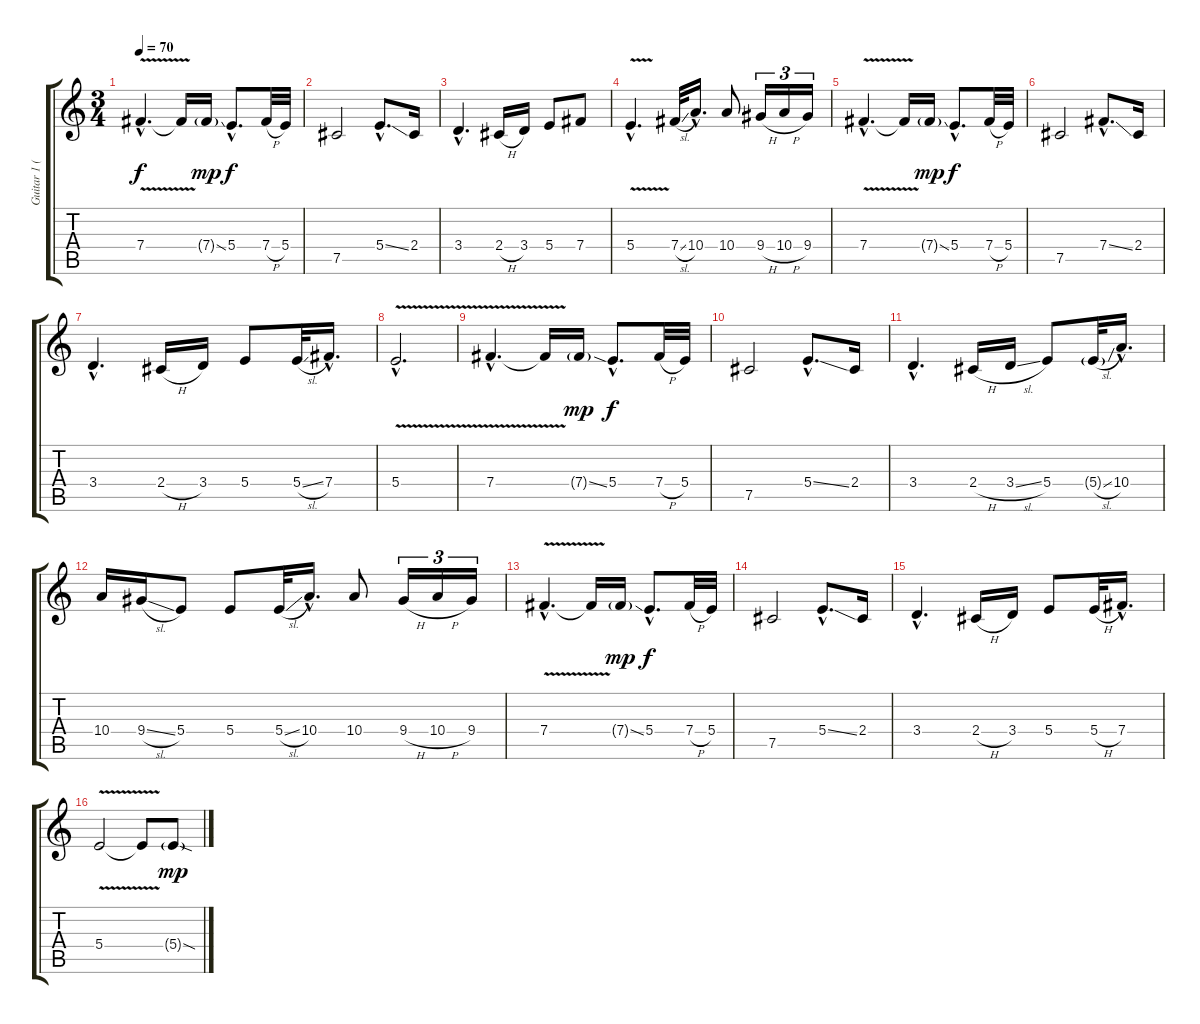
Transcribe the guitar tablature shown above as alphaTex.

\track ("Guitar 1 (Distortion)" "Guitar 1 (") {instrument distortionguitar}
\staff {score tabs}
\tuning (Db4 Ab3 E3 B2 Gb2 Db2) {hide}
\ts (3 4)
\tempo 70
\clef g2
\ks c
7.4{v hac}.4{d dy f} 7.4{t}.16 7.4{ss g}.16{dy mp} 5.4{hac}.8{d dy f} 7.4{h}.32 5.4.32 |
7.5.2 5.4{ss hac}.8{d} 2.4.16 |
3.4{hac}.4{d} 2.4{h}.16 3.4.16 5.4.8 7.4.8 |
5.4{v hac}.4{d} 7.4{sl}.32 10.4{hac}.16{d} 10.4.8 9.4{h}.16{tu (3 2)} 10.4{h}.16{tu (3 2)} 9.4.16{tu (3 2)} |
7.4{v hac}.4{d} 7.4{t}.16 7.4{ss g}.16{dy mp} 5.4{hac}.8{d dy f} 7.4{h}.32 5.4.32 |
7.5.2 7.4{ss hac}.8{d} 2.4.16 |
3.4{hac}.4{d} 2.4{h}.16 3.4.16 5.4.8 5.4{sl}.32 7.4{hac}.16{d} |
5.4{v hac}.2{d} |
7.4{v hac}.4{d} 7.4{t}.16 7.4{ss g}.16{dy mp} 5.4{hac}.8{d dy f} 7.4{h}.32 5.4.32 |
7.5.2 5.4{ss hac}.8{d} 2.4.16 |
3.4{hac}.4{d} 2.4{h}.16 3.4{sl}.16 5.4.8 5.4{sl g}.32 10.4{hac}.16{d} |
10.4.16 9.4{sl}.16 5.4.8 5.4.8 5.4{sl}.32 10.4{hac}.16{d} 10.4.8 9.4{h}.16{tu (3 2)} 10.4{h}.16{tu (3 2)} 9.4.16{tu (3 2)} |
7.4{v hac}.4{d} 7.4{t}.16 7.4{ss g}.16{dy mp} 5.4{hac}.8{d dy f} 7.4{h}.32 5.4.32 |
7.5.2 5.4{ss hac}.8{d} 2.4.16 |
3.4{hac}.4{d} 2.4{h}.16 3.4.16 5.4.8 5.4{h}.32 7.4{hac}.16{d} |
5.4{v}.2 5.4{t}.8 5.4{sod g}.8{dy mp}
